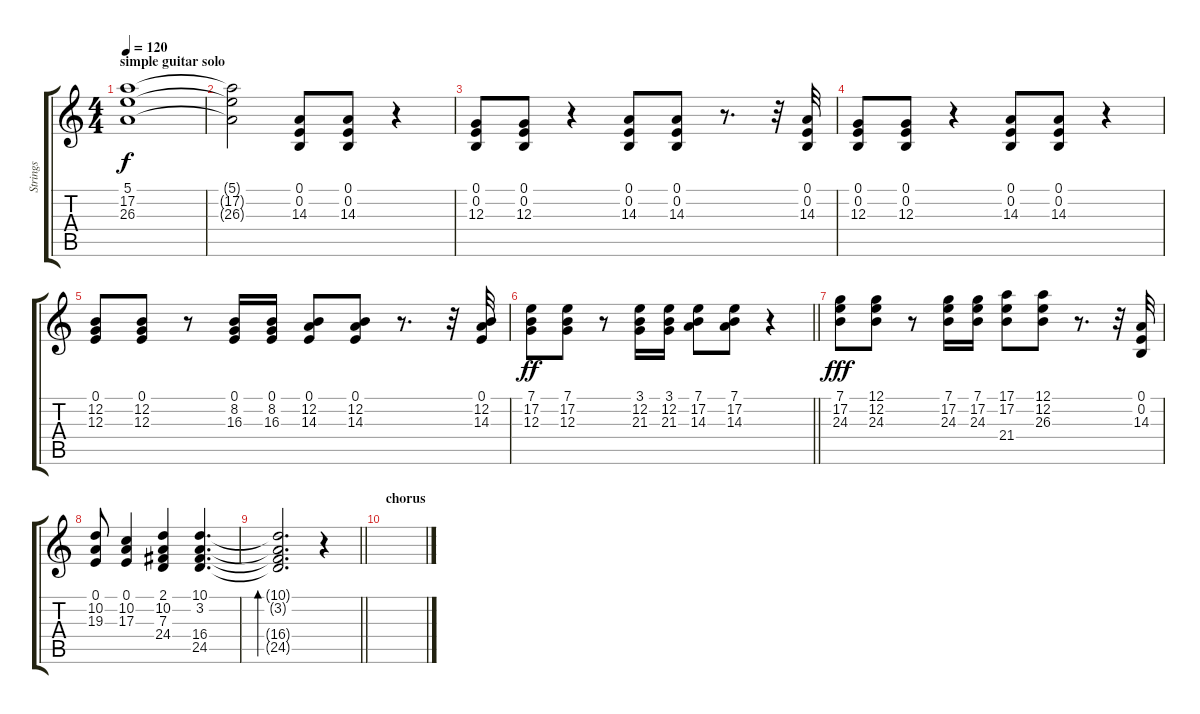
\track ("Strings" "Strings") {instrument tremolostrings}
\staff {score tabs}
\tuning (E4 B3 G3 D3 A2 E2) {hide}
\ts (4 4)
\section ("" "simple guitar solo")
\tempo 120
\clef g2
\ks c
(5.1 17.2 26.3).1{dy f} |
(5.1{t} 17.2{t} 26.3{t}).2 (0.1 0.2 14.3).8 (0.1 0.2 14.3).8 r.4 |
(0.1 0.2 12.3).8 (0.1 0.2 12.3).8 r.4 (0.1 0.2 14.3).8 (0.1 0.2 14.3).8 r.8{d} r.32 (0.1 0.2 14.3).32 |
(0.1 0.2 12.3).8 (0.1 0.2 12.3).8 r.4 (0.1 0.2 14.3).8 (0.1 0.2 14.3).8 r.4 |
(0.1 12.2 12.3).8 (0.1 12.2 12.3).8 r.8 (0.1 8.2 16.3).16 (0.1 8.2 16.3).16 (0.1 12.2 14.3).8 (0.1 12.2 14.3).8 r.8{d} r.32 (0.1 12.2 14.3).32 |
\barLineRight lightlight
(7.1 17.2 12.3).8{dy ff} (7.1 17.2 12.3).8 r.8 (3.1 12.2 21.3).16 (3.1 12.2 21.3).16 (7.1 17.2 14.3).8 (7.1 17.2 14.3).8 r.4 |
(7.1 17.2 24.3).8{dy fff} (12.1 12.2 24.3).8 r.8 (7.1 17.2 24.3).16 (7.1 17.2 24.3).16 (17.1 17.2 21.4).8 (12.1 12.2 26.3).8 r.8{d} r.32 (0.1 0.2 14.3).32 |
(0.1 10.2 19.3).8 (0.1 10.2 17.3).4 (2.1 10.2 7.3 24.4).4 (10.1 3.2 16.4 24.5).4{d} |
\barLineRight lightlight
(10.1{t} 3.2{t} 16.4{t} 24.5{t}).2{d bd 60} r.4 |
\section ("" "chorus")
